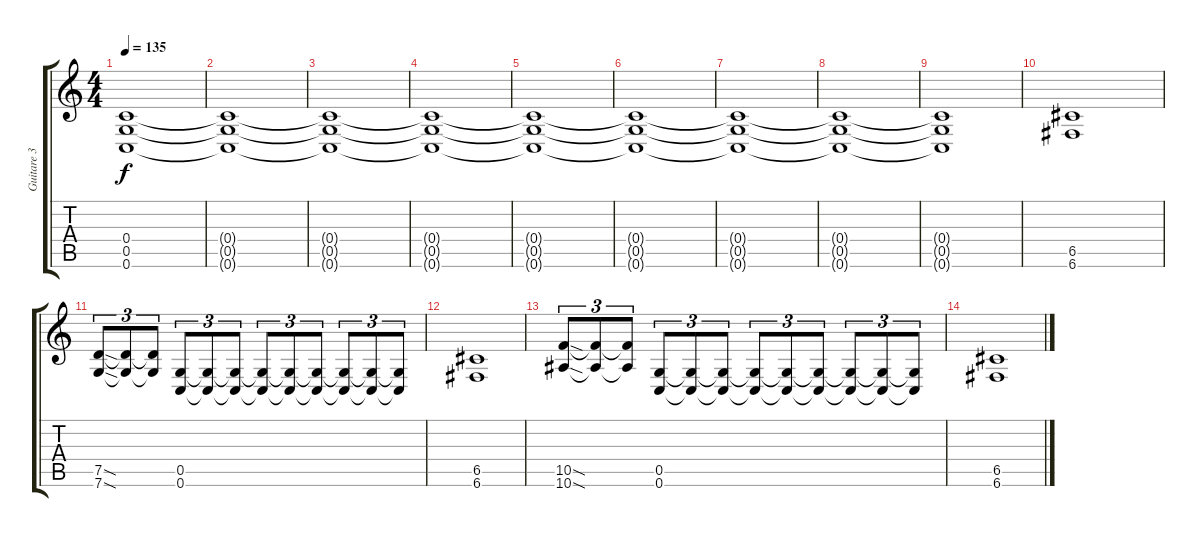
\track ("Guitare 3" "Guitare 3") {instrument distortionguitar}
\staff {score tabs}
\tuning (D4 A3 F3 C3 G2 C2) {hide}
\ts (4 4)
\tempo 135
\clef g2
\ks c
(0.4{t} 0.5{t} 0.6{t}).1{dy f} |
(0.4{t} 0.5{t} 0.6{t}).1 |
(0.4{t} 0.5{t} 0.6{t}).1 |
(0.4{t} 0.5{t} 0.6{t}).1 |
(0.4{t} 0.5{t} 0.6{t}).1 |
(0.4{t} 0.5{t} 0.6{t}).1 |
(0.4{t} 0.5{t} 0.6{t}).1 |
(0.4{t} 0.5{t} 0.6{t}).1 |
(0.4{t} 0.5{t} 0.6{t}).1 |
(6.5 6.6).1 |
(7.5{sod} 7.6{sod}).8{tu (3 2)} (7.5{t} 7.6{t}).8{tu (3 2)} (7.5{t} 7.6{t}).8{tu (3 2)} (0.5 0.6).8{tu (3 2)} (0.5{t} 0.6{t}).8{tu (3 2)} (0.5{t} 0.6{t}).8{tu (3 2)} (0.5{t} 0.6{t}).8{tu (3 2)} (0.5{t} 0.6{t}).8{tu (3 2)} (0.5{t} 0.6{t}).8{tu (3 2)} (0.5{t} 0.6{t}).8{tu (3 2)} (0.5{t} 0.6{t}).8{tu (3 2)} (0.5{t} 0.6{t}).8{tu (3 2)} |
(6.5 6.6).1 |
(10.5{sod} 10.6{sod}).8{tu (3 2)} (10.5{t} 10.6{t}).8{tu (3 2)} (10.5{t} 10.6{t}).8{tu (3 2)} (0.5 0.6).8{tu (3 2)} (0.5{t} 0.6{t}).8{tu (3 2)} (0.5{t} 0.6{t}).8{tu (3 2)} (0.5{t} 0.6{t}).8{tu (3 2)} (0.5{t} 0.6{t}).8{tu (3 2)} (0.5{t} 0.6{t}).8{tu (3 2)} (0.5{t} 0.6{t}).8{tu (3 2)} (0.5{t} 0.6{t}).8{tu (3 2)} (0.5{t} 0.6{t}).8{tu (3 2)} |
(6.5 6.6).1
